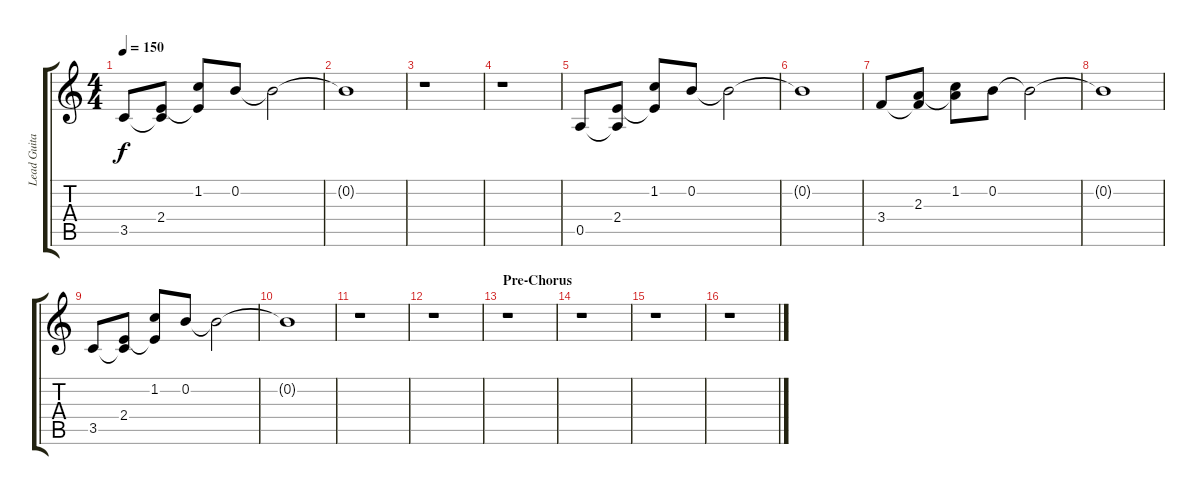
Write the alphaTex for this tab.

\track ("Lead Guitar" "Lead Guita") {instrument distortionguitar}
\staff {score tabs}
\tuning (E4 B3 G3 D3 A2 E2) {hide}
\ts (4 4)
\tempo 150
\clef g2
\ks c
3.5.8{dy f} (2.4 3.5{t}).8 (1.2 2.4{t}).8 0.2.8 0.2{t}.2 |
0.2{t}.1 |
r.1 |
r.1 |
0.5.8 (2.4 0.5{t}).8 (1.2 2.4{t}).8 0.2.8 0.2{t}.2 |
0.2{t}.1 |
3.4.8 (2.3 3.4{t}).8 (1.2 2.3{t}).8 0.2.8 0.2{t}.2 |
0.2{t}.1 |
3.5.8 (2.4 3.5{t}).8 (1.2 2.4{t}).8 0.2.8 0.2{t}.2 |
0.2{t}.1 |
r.1 |
r.1 |
\section ("" "Pre-Chorus")
r.1 |
r.1 |
r.1 |
r.1
